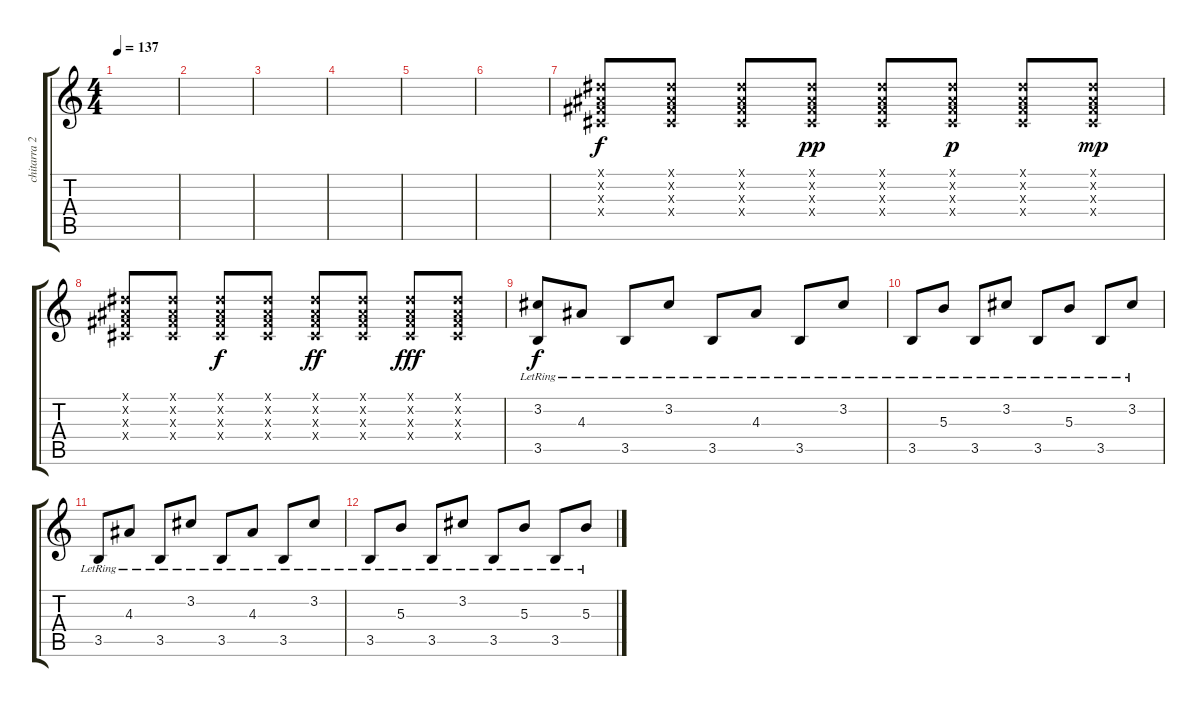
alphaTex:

\track ("chitarra 2" "chitarra 2") {instrument overdrivenguitar}
\staff {score tabs}
\tuning (Eb4 Bb3 Gb3 Db3 Ab2 Eb2) {hide}
\ts (4 4)
\tempo 137
\clef g2
\ks c
|
|
|
|
|
|
(0.1{x} 0.2{x} 0.3{x} 0.4{x}).8 (0.1{x} 0.2{x} 0.3{x} 0.4{x}).8 (0.1{x} 0.2{x} 0.3{x} 0.4{x}).8 (0.1{x} 0.2{x} 0.3{x} 0.4{x}).8{dy pp} (0.1{x} 0.2{x} 0.3{x} 0.4{x}).8 (0.1{x} 0.2{x} 0.3{x} 0.4{x}).8{dy p} (0.1{x} 0.2{x} 0.3{x} 0.4{x}).8 (0.1{x} 0.2{x} 0.3{x} 0.4{x}).8{dy mp} |
(0.1{x} 0.2{x} 0.3{x} 0.4{x}).8 (0.1{x} 0.2{x} 0.3{x} 0.4{x}).8 (0.1{x} 0.2{x} 0.3{x} 0.4{x}).8{dy f} (0.1{x} 0.2{x} 0.3{x} 0.4{x}).8 (0.1{x} 0.2{x} 0.3{x} 0.4{x}).8{dy ff} (0.1{x} 0.2{x} 0.3{x} 0.4{x}).8 (0.1{x} 0.2{x} 0.3{x} 0.4{x}).8{dy fff} (0.1{x} 0.2{x} 0.3{x} 0.4{x}).8 |
(3.2{lr} 3.5{lr}).8{dy f} 4.3{lr}.8 3.5{lr}.8 3.2{lr}.8 3.5{lr}.8 4.3{lr}.8 3.5{lr}.8 3.2{lr}.8 |
3.5{lr}.8 5.3{lr}.8 3.5{lr}.8 3.2{lr}.8 3.5{lr}.8 5.3{lr}.8 3.5{lr}.8 3.2{lr}.8 |
3.5{lr}.8 4.3{lr}.8 3.5{lr}.8 3.2{lr}.8 3.5{lr}.8 4.3{lr}.8 3.5{lr}.8 3.2{lr}.8 |
3.5{lr}.8 5.3{lr}.8 3.5{lr}.8 3.2{lr}.8 3.5{lr}.8 5.3{lr}.8 3.5{lr}.8 5.3{lr}.8
